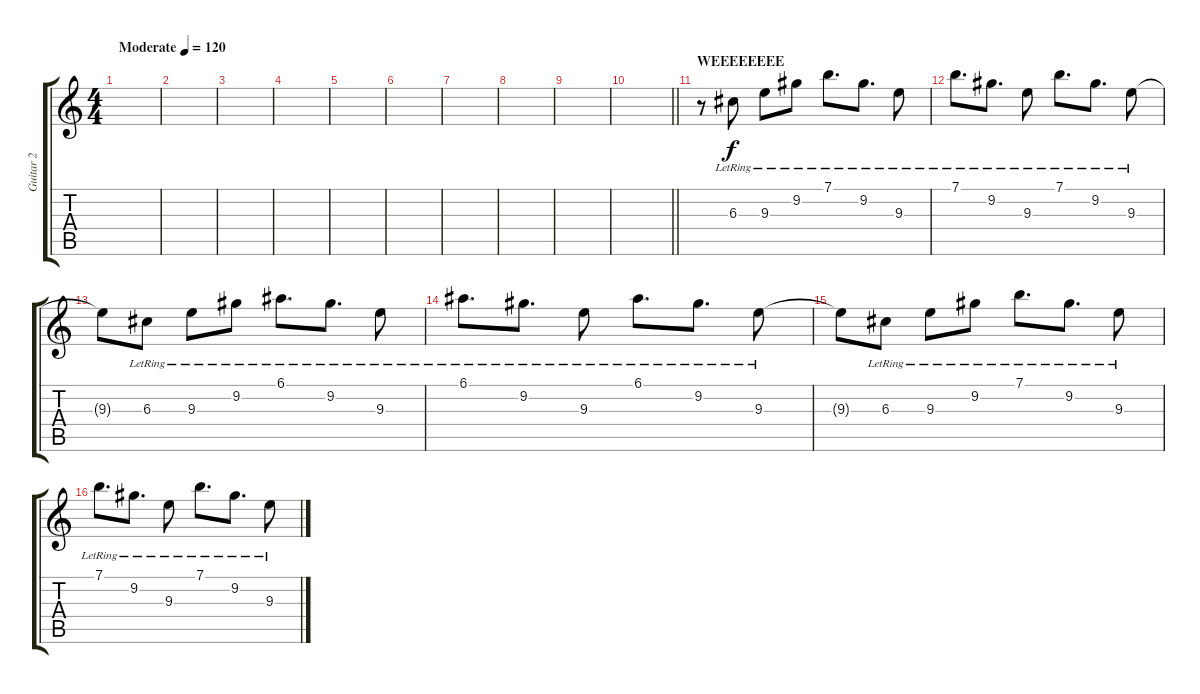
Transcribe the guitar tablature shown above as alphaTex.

\track ("Guitar 2" "Guitar 2") {instrument electricguitarjazz}
\staff {score tabs}
\tuning (E4 B3 G3 D3 A2 E2) {hide}
\ts (4 4)
\tempo (120 "Moderate")
\clef g2
\ks c
|
|
|
|
|
|
|
|
|
\barLineRight lightlight
|
\section ("" "WEEEEEEEE")
r.8 6.3{lr}.8 9.3{lr}.8 9.2{lr}.8 7.1{lr}.8{d} 9.2{lr}.8{d} 9.3{lr}.8 |
7.1{lr}.8{d} 9.2{lr}.8{d} 9.3{lr}.8 7.1{lr}.8{d} 9.2{lr}.8{d} 9.3{lr}.8 |
9.3{t}.8 6.3{lr}.8 9.3{lr}.8 9.2{lr}.8 6.1{lr}.8{d} 9.2{lr}.8{d} 9.3{lr}.8 |
6.1{lr}.8{d} 9.2{lr}.8{d} 9.3{lr}.8 6.1{lr}.8{d} 9.2{lr}.8{d} 9.3{lr}.8 |
9.3{t}.8 6.3{lr}.8 9.3{lr}.8 9.2{lr}.8 7.1{lr}.8{d} 9.2{lr}.8{d} 9.3{lr}.8 |
7.1{lr}.8{d} 9.2{lr}.8{d} 9.3{lr}.8 7.1{lr}.8{d} 9.2{lr}.8{d} 9.3{lr}.8
